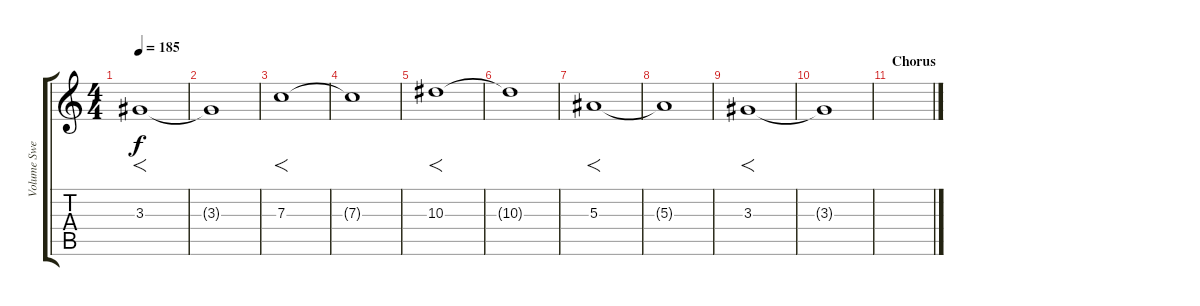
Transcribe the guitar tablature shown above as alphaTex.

\track ("Volume Swells(Dustin)" "Volume Swe") {instrument overdrivenguitar}
\staff {score tabs}
\tuning (D4 A3 F3 C3 G2 C2) {hide}
\ts (4 4)
\tempo 185
\clef g2
\ks c
3.3.1{f dy f balance 16} |
3.3{t}.1 |
7.3.1{f balance 16} |
7.3{t}.1 |
10.3.1{f balance 16} |
10.3{t}.1 |
5.3.1{f balance 16} |
5.3{t}.1 |
3.3.1{f balance 16} |
3.3{t}.1 |
\section ("" "Chorus")
